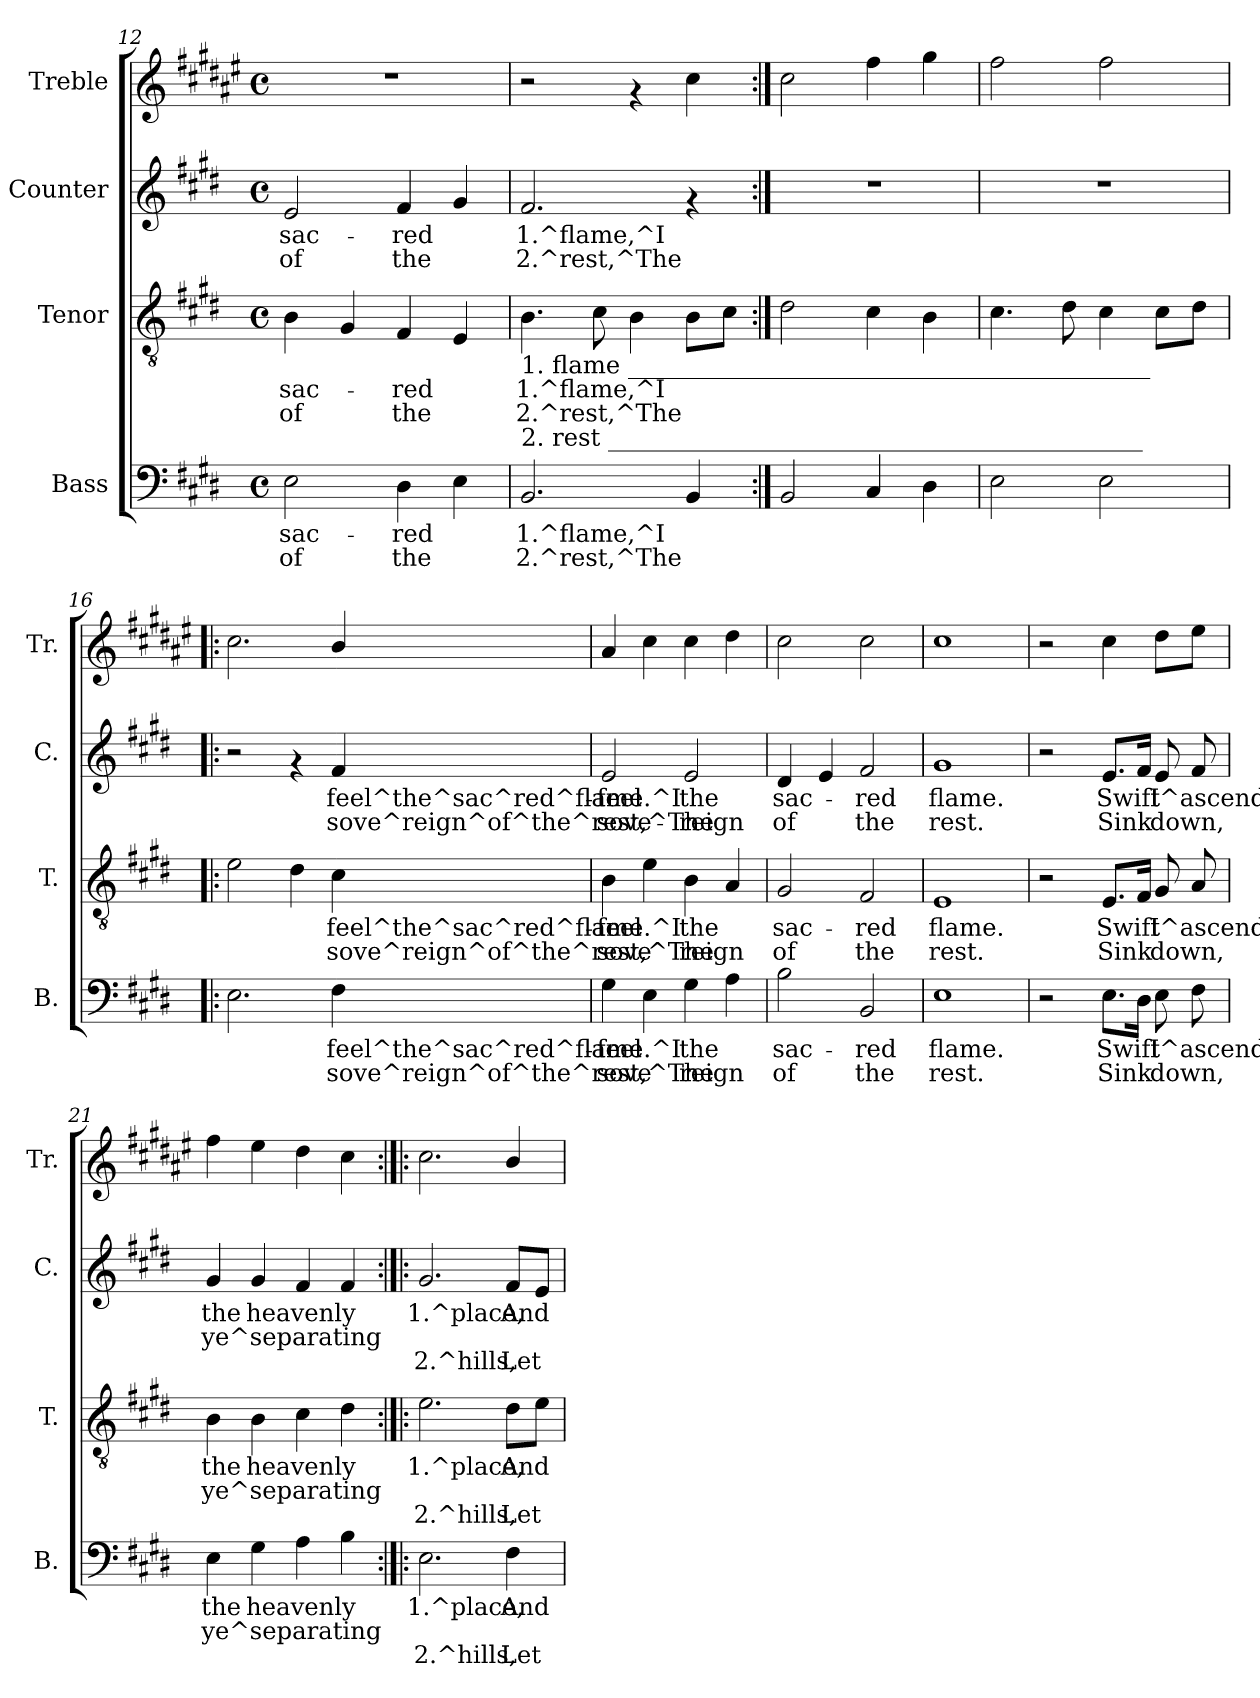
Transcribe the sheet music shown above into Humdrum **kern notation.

**kern	**text	**text	**text	**kern	**text	**text	**text	**kern	**text	**text	**text	**kern
*part4	*part4	*part4	*part4	*part3	*part3	*part3	*part3	*part2	*part2	*part2	*part2	*part1
*staff4	*staff4	*staff4	*staff4	*staff3	*staff3	*staff3	*staff3	*staff2	*staff2	*staff2	*staff2	*staff1
*I"Bass	*	*	*	*I"Tenor	*	*	*	*I"Counter	*	*	*	*I"Treble
*I'B.	*	*	*	*I'T.	*	*	*	*I'C.	*	*	*	*I'Tr.
*clefF4	*	*	*	*clefGv2	*	*	*	*clefG2	*	*	*	*clefG2
*	*	*	*	*	*	*	*	*	*	*	*	*ITrd1c2
*k[f#c#g#d#]	*	*	*	*k[f#c#g#d#]	*	*	*	*k[f#c#g#d#]	*	*	*	*k[f#c#g#d#]
*E:	*	*	*	*E:	*	*	*	*E:	*	*	*	*E:
*M4/4	*	*	*	*M4/4	*	*	*	*M4/4	*	*	*	*M4/4
*met(c)	*	*	*	*met(c)	*	*	*	*met(c)	*	*	*	*met(c)
=12	=12	=12	=12	=12	=12	=12	=12	=12	=12	=12	=12	=12
!	!LO:LY:a:rj	!LO:LY:a:rj	!	!	!LO:LY:a:rj	!LO:LY:a:rj	!	!	!LO:LY:b:rj	!LO:LY:b:rj	!	!
2E\	sac-	-of	.	4B\	sac-	-of	.	2e/	sac-	-of	.	1r
!	!	!	!	!	!LO:LY:a:rj	!LO:LY:a:rj	!	!	!	!	!	!
.	.	.	.	4G#/	.	.	.	.	.	.	.	.
!	!LO:LY:a:rj	!LO:LY:a:rj	!	!	!LO:LY:a:rj	!LO:LY:a:rj	!	!	!LO:LY:b:rj	!LO:LY:b:rj	!	!
4D#\	red	the	.	4F#/	red	the	.	4f#/	red	the	.	.
!	!LO:LY:a:rj	!LO:LY:a:rj	!	!	!LO:LY:a:rj	!LO:LY:a:rj	!	!	!LO:LY:b:rj	!LO:LY:b:rj	!	!
4E\	.	.	.	4E/	.	.	.	4g#/	.	.	.	.
!!LO:LB:g=z
=13	=13	=13	=13	=13	=13	=13	=13	=13	=13	=13	=13	=13
!	!	!	!	!LO:TX:b:t=1. flame ___________________________________________	!	!	!	!	!	!	!	!
!LO:TX:a:t=2. rest ____________________________________________	!	!	!	!	!	!	!	!	!	!	!	!
!	!LO:LY:a:rj	!LO:LY:a:rj	!	!	!LO:LY:a:rj	!LO:LY:a:rj	!	!	!LO:LY:b:rj	!LO:LY:b:rj	!	!
2.BB/	1.^flame,^I	2.^rest,^The	.	4.B\	1.^flame,^I	2.^rest,^The	.	2.f#/	1.^flame,^I	2.^rest,^The	.	2r
!	!	!	!	!	!LO:LY:a:rj	!LO:LY:a:rj	!	!	!	!	!	!
.	.	.	.	8c#\	.	.	.	.	.	.	.	.
!	!	!	!	!	!LO:LY:a:rj	!LO:LY:a:rj	!	!	!	!	!	!
.	.	.	.	4B\	.	.	.	.	.	.	.	4rf
!	!LO:LY:a:rj	!LO:LY:a:rj	!	!	!LO:LY:a:rj	!LO:LY:a:rj	!	!	!	!	!	!
4BB/	.	.	.	8B\L	.	.	.	4rf	.	.	.	4b\
!	!	!	!	!	!LO:LY:a:rj	!LO:LY:a:rj	!	!	!	!	!	!
.	.	.	.	8c#\J	.	.	.	.	.	.	.	.
=14:|!	=14:|!	=14:|!	=14:|!	=14:|!	=14:|!	=14:|!	=14:|!	=14:|!	=14:|!	=14:|!	=14:|!	=14:|!
!	!LO:LY:a:rj	!	!	!	!LO:LY:a:rj	!	!	!	!	!	!	!
2BB/	.	.	.	2d#\	.	.	.	1r	.	.	.	2b\
!	!LO:LY:a:rj	!	!	!	!LO:LY:a:rj	!	!	!	!	!	!	!
4C#/	.	.	.	4c#\	.	.	.	.	.	.	.	4ee\
!	!LO:LY:a:rj	!	!	!	!LO:LY:a:rj	!	!	!	!	!	!	!
4D#\	.	.	.	4B\	.	.	.	.	.	.	.	4ff#\
=15	=15	=15	=15	=15	=15	=15	=15	=15	=15	=15	=15	=15
!	!LO:LY:a:rj	!	!	!	!LO:LY:a:rj	!	!	!	!	!	!	!
2E\	.	.	.	4.c#\	.	.	.	1r	.	.	.	2ee>\
!	!	!	!	!	!LO:LY:a:rj	!	!	!	!	!	!	!
.	.	.	.	8d#\	.	.	.	.	.	.	.	.
!	!LO:LY:a:rj	!	!	!	!LO:LY:a:rj	!	!	!	!	!	!	!
2E\	.	.	.	4c#\	.	.	.	.	.	.	.	2ee\
!	!	!	!	!	!LO:LY:a:rj	!	!	!	!	!	!	!
.	.	.	.	8c#\L	.	.	.	.	.	.	.	.
!	!	!	!	!	!LO:LY:a:rj	!	!	!	!	!	!	!
.	.	.	.	8d#\J	.	.	.	.	.	.	.	.
=16!|:	=16!|:	=16!|:	=16!|:	=16!|:	=16!|:	=16!|:	=16!|:	=16!|:	=16!|:	=16!|:	=16!|:	=16!|:
!	!LO:LY:a:rj	!LO:LY:a:rj	!	!	!LO:LY:a:rj	!LO:LY:a:rj	!	!	!	!	!	!
2.E\	.	-	.	2e\	.	-	.	2r	.	.	.	2.b\
!	!	!	!	!	!LO:LY:a:rj	!LO:LY:a:rj	!	!	!	!	!	!
.	.	.	.	4d#\	-	-	.	4rf	.	.	.	.
!	!LO:LY:a:rj	!LO:LY:a:rj	!	!	!LO:LY:a:rj	!LO:LY:a:rj	!	!	!LO:LY:b:rj	!LO:LY:b:rj	!	!
4F#\	-feel^the^sac^red^flame.^I-	-sove^reign^of^the^rest,^The-	.	4c#\	-feel^the^sac^red^flame.^I-	-sove^reign^of^the^rest,^The-	.	4f#/	feel^the^sac^red^flame.^I-	-sove^reign^of^the^rest,^The-	.	4a/
=17	=17	=17	=17	=17	=17	=17	=17	=17	=17	=17	=17	=17
!	!LO:LY:a:rj	!LO:LY:a:rj	!	!	!LO:LY:a:rj	!LO:LY:a:rj	!	!	!LO:LY:b:rj	!LO:LY:b:rj	!	!
4G#\	-feel	sove-	.	4B\	-feel	sove-	.	2e/	-feel	sove-	.	4g#/
!	!LO:LY:a:rj	!LO:LY:a:rj	!	!	!LO:LY:a:rj	!LO:LY:a:rj	!	!	!	!	!	!
4E\	--	-	.	4e\	--	-	.	.	.	.	.	4b\
!	!LO:LY:a:rj	!LO:LY:a:rj	!	!	!LO:LY:a:rj	!LO:LY:a:rj	!	!	!LO:LY:b:rj	!LO:LY:b:rj	!	!
4G#\	the	reign	.	4B\	the	reign	.	2e/	-the	reign	.	4b\
!	!LO:LY:a:rj	!LO:LY:a:rj	!	!	!LO:LY:a:rj	!LO:LY:a:rj	!	!	!	!	!	!
4A\	.	.	.	4A/	.	.	.	.	.	.	.	4cc#\
=18	=18	=18	=18	=18	=18	=18	=18	=18	=18	=18	=18	=18
!	!LO:LY:a:rj	!LO:LY:a:rj	!	!	!LO:LY:a:rj	!LO:LY:a:rj	!	!	!LO:LY:b:rj	!LO:LY:b:rj	!	!
2B\	sac-	-of	.	2G#/	sac-	-of	.	4d#/	sac-	-of	.	2b\
!	!	!	!	!	!	!	!	!	!LO:LY:b:rj	!LO:LY:b:rj	!	!
.	.	.	.	.	.	.	.	4e/	.	.	.	.
!	!LO:LY:a:rj	!LO:LY:a:rj	!	!	!LO:LY:a:rj	!LO:LY:a:rj	!	!	!LO:LY:b:rj	!LO:LY:b:rj	!	!
2BB/	red	the	.	2F#/	red	the	.	2f#/	red	the	.	2b\
=19	=19	=19	=19	=19	=19	=19	=19	=19	=19	=19	=19	=19
!	!LO:LY:a:rj	!LO:LY:a:rj	!	!	!LO:LY:a:rj	!LO:LY:a:rj	!	!	!LO:LY:b:rj	!LO:LY:b:rj	!	!
1E	flame.	rest.	.	1E	flame.	rest.	.	1g#	flame.	rest.	.	1b
=20	=20	=20	=20	=20	=20	=20	=20	=20	=20	=20	=20	=20
2r	.	.	.	2r	.	.	.	2r	.	.	.	2r
!	!LO:LY:a:rj	!LO:LY:a:rj	!	!	!LO:LY:a:rj	!LO:LY:a:rj	!	!	!LO:LY:b:rj	!LO:LY:b:rj	!	!
8.E\L	Swift	Sink	.	8.E/L	Swift	Sink	.	8.e/L	Swift	Sink	.	4b\
!	!LO:LY:a:rj	!LO:LY:a:rj	!	!	!LO:LY:a:rj	!LO:LY:a:rj	!	!	!LO:LY:b:rj	!LO:LY:b:rj	!	!
16D#\J	.	.	.	16F#/J	.	.	.	16f#/J	.	.	.	.
!	!LO:LY:a:rj	!LO:LY:a:rj	!	!	!LO:LY:a:rj	!LO:LY:a:rj	!	!	!LO:LY:b:rj	!LO:LY:b:rj	!	!
8E\	I^ascend	down,	.	8G#/	I^ascend	down,	.	8e/	I^ascend	down,	.	8cc#\L
!	!LO:LY:a:rj	!LO:LY:a:rj	!	!	!LO:LY:a:rj	!LO:LY:a:rj	!	!	!LO:LY:b:rj	!LO:LY:b:rj	!	!
8F#\	.	.	.	8A/	.	.	.	8f#/	.	.	.	8dd#\J
=21	=21	=21	=21	=21	=21	=21	=21	=21	=21	=21	=21	=21
!	!LO:LY:a:rj	!LO:LY:a:rj	!	!	!LO:LY:a:rj	!LO:LY:a:rj	!	!	!LO:LY:b:rj	!LO:LY:b:rj	!	!
4E\	the	ye^separating	.	4B\	the	ye^separating	.	4g#/	the	ye^separating	.	4ee\
!	!LO:LY:a:rj	!LO:LY:a:rj	!	!	!LO:LY:a:rj	!LO:LY:a:rj	!	!	!LO:LY:b:rj	!LO:LY:b:rj	!	!
4G#\	heavenly	.	.	4B\	heavenly	.	.	4g#/	heavenly	.	.	4dd#\
!	!LO:LY:a:rj	!LO:LY:a:rj	!	!	!LO:LY:a:rj	!LO:LY:a:rj	!	!	!LO:LY:b:rj	!LO:LY:b:rj	!	!
4A\	.	.	.	4c#\	.	.	.	4f#/	.	.	.	4cc#\
!	!LO:LY:a:rj	!LO:LY:a:rj	!	!	!LO:LY:a:rj	!LO:LY:a:rj	!	!	!LO:LY:b:rj	!LO:LY:b:rj	!	!
4B\	.	.	.	4d#\	.	.	.	4f#/	.	.	.	4b\
!!LO:PB:g=z
=22:|!|:	=22:|!|:	=22:|!|:	=22:|!|:	=22:|!|:	=22:|!|:	=22:|!|:	=22:|!|:	=22:|!|:	=22:|!|:	=22:|!|:	=22:|!|:	=22:|!|:
!	!LO:LY:a:rj	!	!LO:LY:a:rj	!	!LO:LY:a:rj	!	!LO:LY:b:rj	!	!LO:LY:b:rj	!	!LO:LY:b:rj	!
2.E\	1.^place,	.	2.^hills,	2.e\	1.^place,	.	2.^hills,	2.g#/	1.^place,	.	2.^hills,	2.b\
!	!LO:LY:a:rj	!	!LO:LY:a:rj	!	!LO:LY:a:rj	!	!LO:LY:b:rj	!	!LO:LY:b:rj	!	!LO:LY:b:rj	!
4F#\	And	.	Let	8d#\L	And	.	Let	8f#/L	And	.	Let	4a/
!	!	!	!	!	!LO:LY:a:rj	!	!LO:LY:b:rj	!	!LO:LY:b:rj	!	!LO:LY:b:rj	!
.	.	.	.	8e\J	.	.	.	8e/J	.	.	.	.
=	=	=	=	=	=	=	=	=	=	=	=	=
*-	*-	*-	*-	*-	*-	*-	*-	*-	*-	*-	*-	*-
